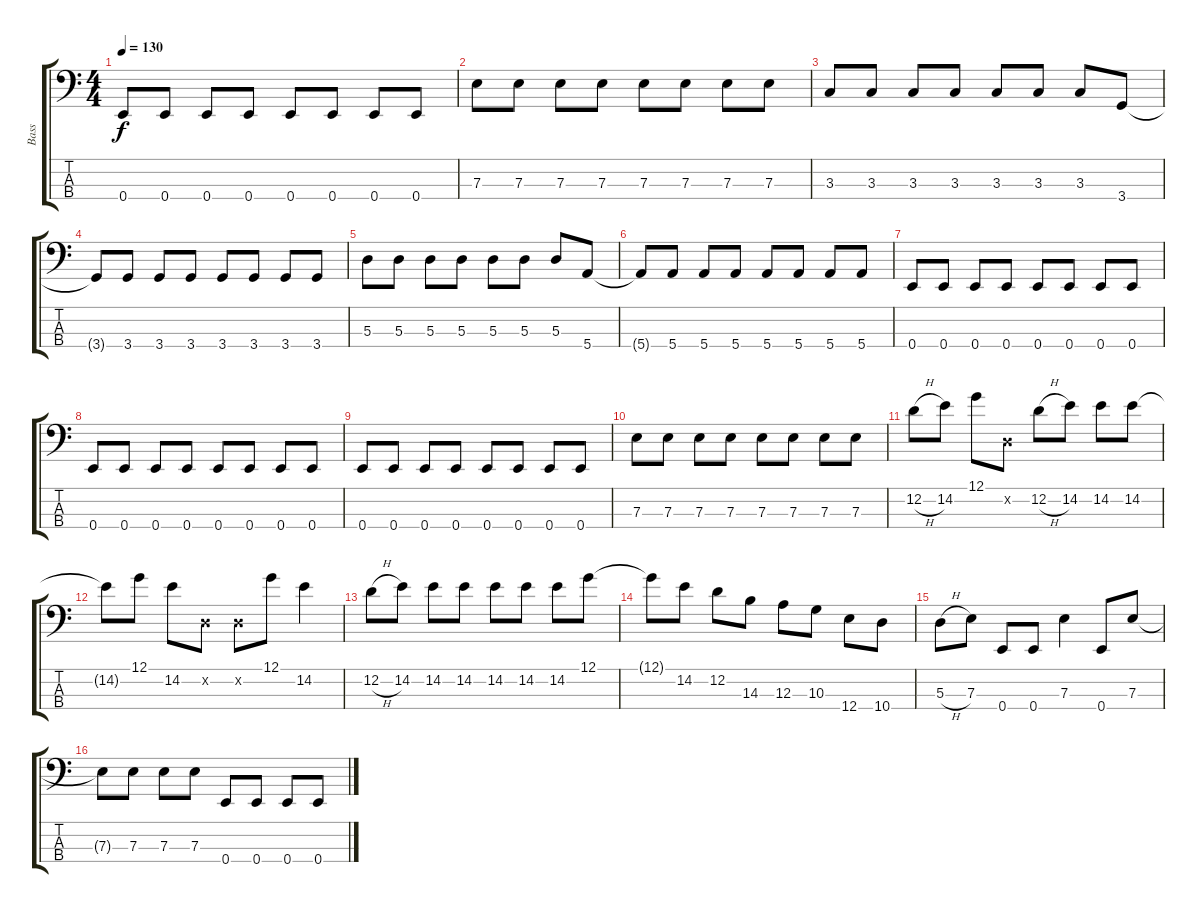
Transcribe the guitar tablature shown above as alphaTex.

\track ("Bass" "Bass") {instrument electricbassfinger}
\staff {score tabs}
\tuning (G2 D2 A1 E1) {hide}
\ts (4 4)
\tempo 130
\clef f4
\ks c
0.4.8{dy f} 0.4.8 0.4.8 0.4.8 0.4.8 0.4.8 0.4.8 0.4.8 |
7.3.8 7.3.8 7.3.8 7.3.8 7.3.8 7.3.8 7.3.8 7.3.8 |
3.3.8 3.3.8 3.3.8 3.3.8 3.3.8 3.3.8 3.3.8 3.4.8 |
3.4{t}.8 3.4.8 3.4.8 3.4.8 3.4.8 3.4.8 3.4.8 3.4.8 |
5.3.8 5.3.8 5.3.8 5.3.8 5.3.8 5.3.8 5.3.8 5.4.8 |
5.4{t}.8 5.4.8 5.4.8 5.4.8 5.4.8 5.4.8 5.4.8 5.4.8 |
0.4.8 0.4.8 0.4.8 0.4.8 0.4.8 0.4.8 0.4.8 0.4.8 |
0.4.8 0.4.8 0.4.8 0.4.8 0.4.8 0.4.8 0.4.8 0.4.8 |
0.4.8 0.4.8 0.4.8 0.4.8 0.4.8 0.4.8 0.4.8 0.4.8 |
7.3.8 7.3.8 7.3.8 7.3.8 7.3.8 7.3.8 7.3.8 7.3.8 |
12.2{h}.8 14.2.8 12.1.8 0.2{x}.8 12.2{h}.8 14.2.8 14.2.8 14.2.8 |
14.2{t}.8 12.1.8 14.2.8 0.2{x}.8 0.2{x}.8 12.1.8 14.2.4 |
12.2{h}.8 14.2.8 14.2.8 14.2.8 14.2.8 14.2.8 14.2.8 12.1.8 |
12.1{t}.8 14.2.8 12.2.8 14.3.8 12.3.8 10.3.8 12.4.8 10.4.8 |
5.3{h}.8 7.3.8 0.4.8 0.4.8 7.3.4 0.4.8 7.3.8 |
7.3{t}.8 7.3.8 7.3.8 7.3.8 0.4.8 0.4.8 0.4.8 0.4.8
